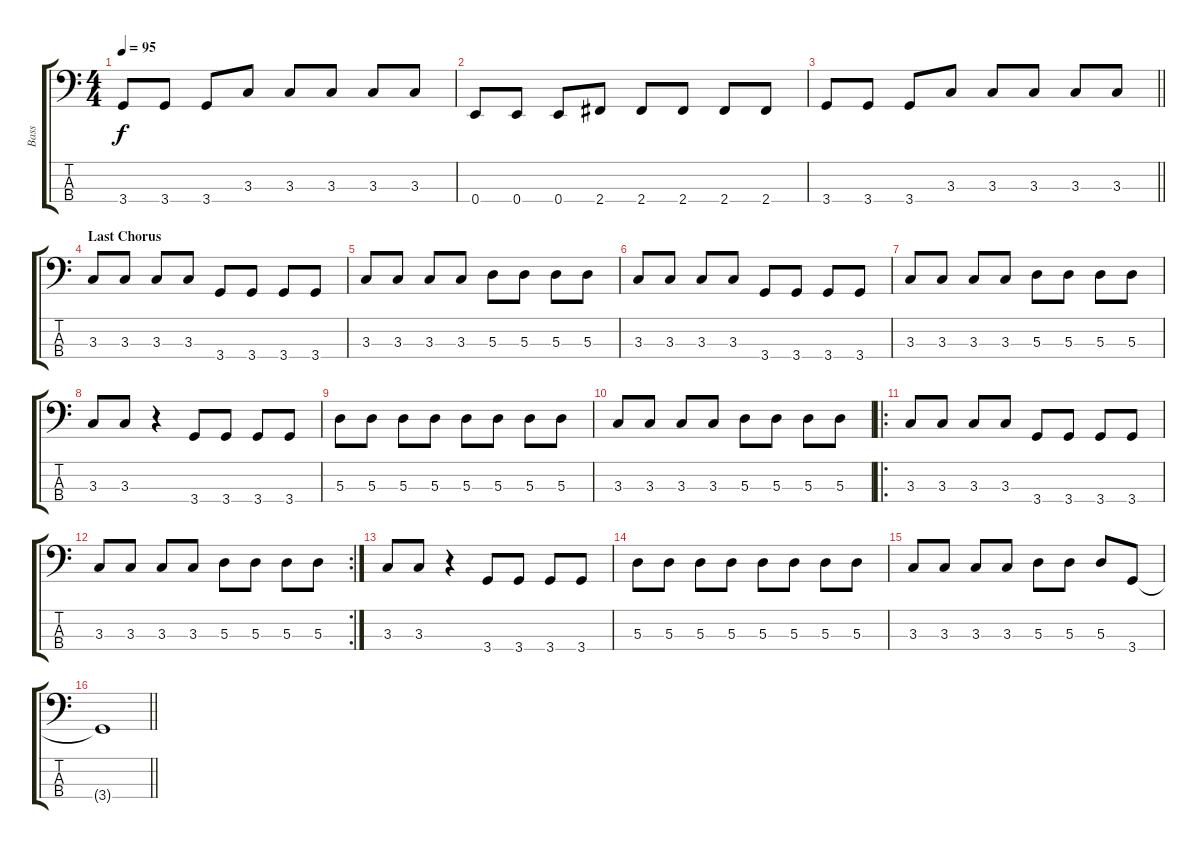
\track ("Bass" "Bass") {instrument electricbassfinger}
\staff {score tabs}
\tuning (G2 D2 A1 E1) {hide}
\ts (4 4)
\tempo 95
\clef f4
\ks c
3.4.8{dy f} 3.4.8 3.4.8 3.3.8 3.3.8 3.3.8 3.3.8 3.3.8 |
0.4.8 0.4.8 0.4.8 2.4.8 2.4.8 2.4.8 2.4.8 2.4.8 |
\barLineRight lightlight
3.4.8 3.4.8 3.4.8 3.3.8 3.3.8 3.3.8 3.3.8 3.3.8 |
\section ("" "Last Chorus")
3.3.8 3.3.8 3.3.8 3.3.8 3.4.8 3.4.8 3.4.8 3.4.8 |
3.3.8 3.3.8 3.3.8 3.3.8 5.3.8 5.3.8 5.3.8 5.3.8 |
3.3.8 3.3.8 3.3.8 3.3.8 3.4.8 3.4.8 3.4.8 3.4.8 |
3.3.8 3.3.8 3.3.8 3.3.8 5.3.8 5.3.8 5.3.8 5.3.8 |
3.3.8 3.3.8 r.4 3.4.8 3.4.8 3.4.8 3.4.8 |
5.3.8 5.3.8 5.3.8 5.3.8 5.3.8 5.3.8 5.3.8 5.3.8 |
3.3.8 3.3.8 3.3.8 3.3.8 5.3.8 5.3.8 5.3.8 5.3.8 |
\ro
3.3.8 3.3.8 3.3.8 3.3.8 3.4.8 3.4.8 3.4.8 3.4.8 |
\rc 2
3.3.8 3.3.8 3.3.8 3.3.8 5.3.8 5.3.8 5.3.8 5.3.8 |
3.3.8 3.3.8 r.4 3.4.8 3.4.8 3.4.8 3.4.8 |
5.3.8 5.3.8 5.3.8 5.3.8 5.3.8 5.3.8 5.3.8 5.3.8 |
3.3.8 3.3.8 3.3.8 3.3.8 5.3.8 5.3.8 5.3.8 3.4.8 |
\barLineRight lightlight
3.4{t}.1
